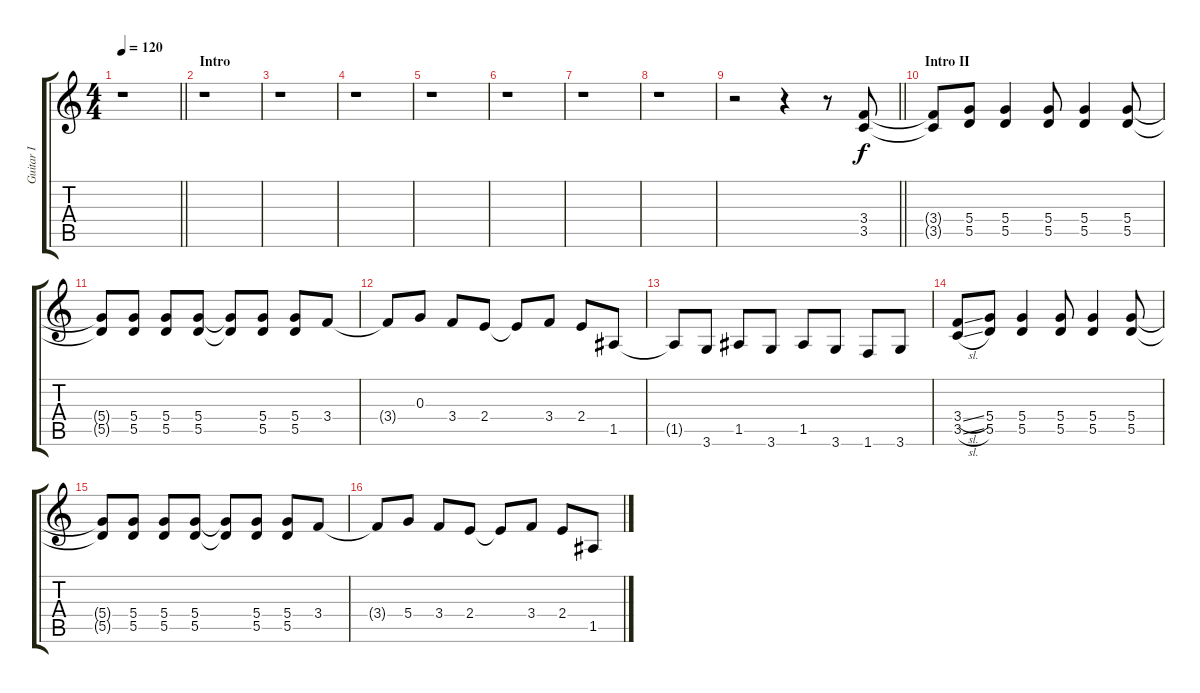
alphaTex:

\track ("Guitar I" "Guitar I") {instrument distortionguitar}
\staff {score tabs}
\tuning (E4 B3 G3 D3 A2 E2) {hide}
\ts (4 4)
\tempo 120
\clef g2
\barLineRight lightlight
\ks c
r.1{dy f instrument distortionguitar} |
\section ("" "Intro")
r.1 |
r.1 |
r.1 |
r.1 |
r.1 |
r.1 |
r.1 |
\barLineRight lightlight
r.2 r.4 r.8 (3.4 3.5).8 |
\section ("" "Intro II")
(3.4{t} 3.5{t}).8 (5.4 5.5).8 (5.4 5.5).4 (5.4 5.5).8 (5.4 5.5).4 (5.4 5.5).8 |
(5.4{t} 5.5{t}).8 (5.4 5.5).8 (5.4 5.5).8 (5.4 5.5).8 (5.4{t} 5.5{t}).8 (5.4 5.5).8 (5.4 5.5).8 3.4.8 |
3.4{t}.8 0.3.8 3.4.8 2.4.8 2.4{t}.8 3.4.8 2.4.8 1.5.8 |
1.5{t}.8 3.6.8 1.5.8 3.6.8 1.5.8 3.6.8 1.6.8 3.6.8 |
(3.4{sl} 3.5{sl}).8 (5.4 5.5).8 (5.4 5.5).4 (5.4 5.5).8 (5.4 5.5).4 (5.4 5.5).8 |
(5.4{t} 5.5{t}).8 (5.4 5.5).8 (5.4 5.5).8 (5.4 5.5).8 (5.4{t} 5.5{t}).8 (5.4 5.5).8 (5.4 5.5).8 3.4.8 |
3.4{t}.8 5.4.8 3.4.8 2.4.8 2.4{t}.8 3.4.8 2.4.8 1.5.8
